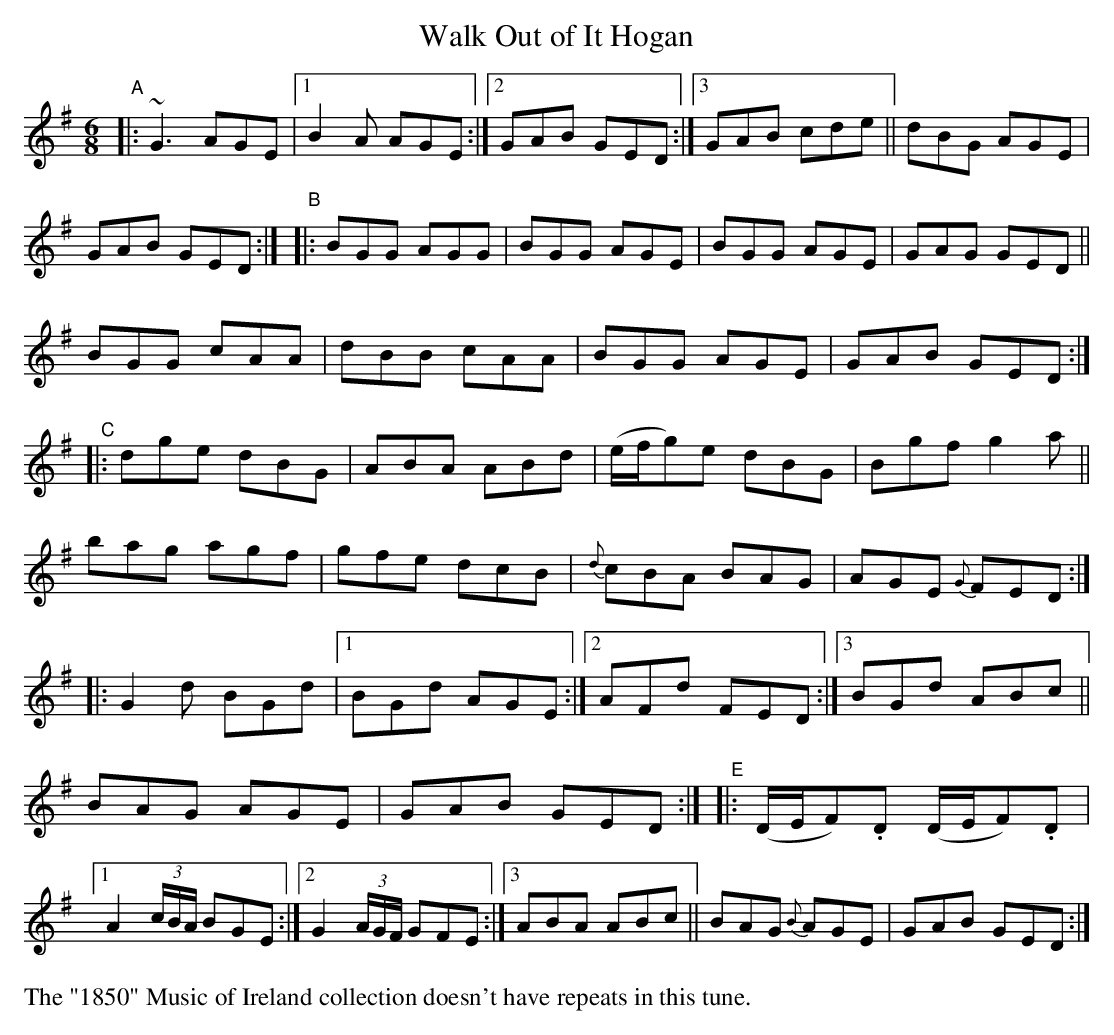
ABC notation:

X:1
T: Walk Out of It Hogan
M: 6/8
L: 1/8
K: G
"^A"|: ~G3 AGE |[1 B2A AGE :|[2 GAB GED :|[3 GAB cde || dBG AGE | GAB GED :|
"^B"|: BGG AGG | BGG AGE | BGG AGE | GAG GED || BGG cAA | dBB cAA | BGG AGE | GAB GED :|
"^C"|: dge dBG | ABA ABd | (e/f/g)e dBG | Bgf g2a || bag agf | gfe dcB | {d}cBA BAG | AGE {G}FED :|
"^D"|: G2d BGd |[1 BGd AGE :|[2 AFd FED :|[3 BGd ABc || BAG AGE | GAB GED :|
"^E"|: (D/E/F).D (D/E/F).D |[1 A2 (3c/B/A/ BGE :|[2 G2 (3A/G/F/ GFE :|[3 ABA ABc || BAG {B}AGE | GAB GED :|
